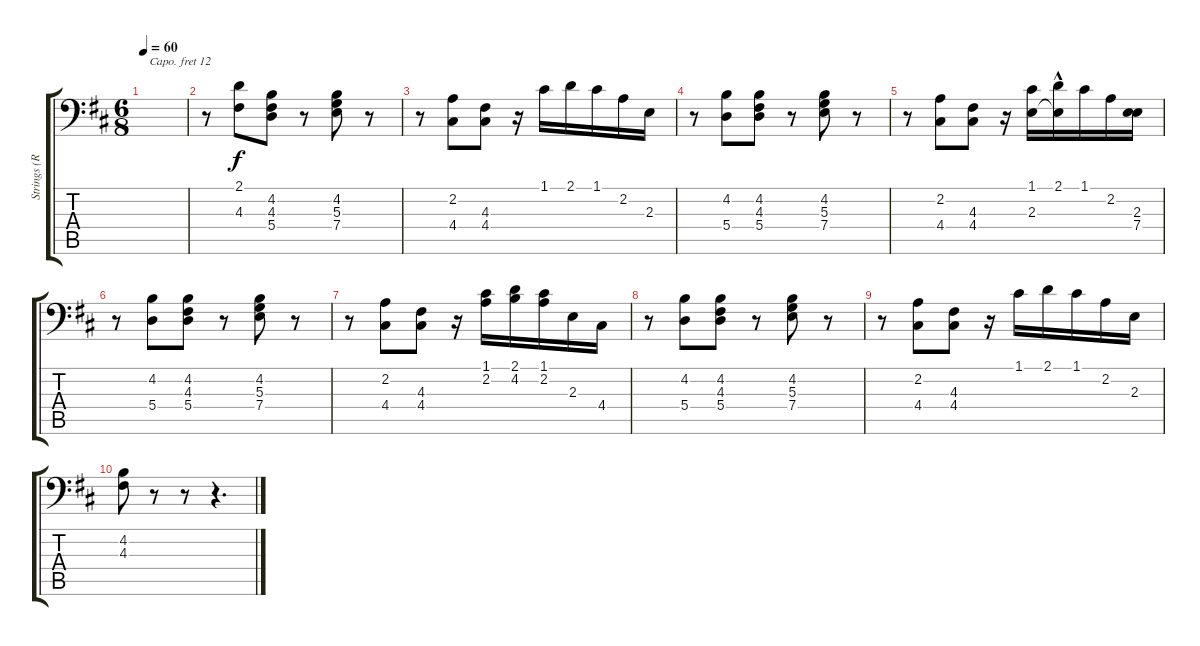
\track ("Strings (Right Hand)" "Strings (R") {instrument synthstrings1}
\staff {score tabs}
\capo 12
\tuning (C3 G2 D2 A1 E1 B0) {hide}
\ts (6 8)
\tempo 60
\clef f4
\ks bminor
|
r.8 (2.1 4.3).8 (4.2 4.3 5.4).8 r.8 (4.2 5.3 7.4).8 r.8 |
r.8 (2.2 4.4).8 (4.3 4.4).8 r.16 1.1.16 2.1.16 1.1.16 2.2.16 2.3.16 |
r.8 (4.2 5.4).8 (4.2 4.3 5.4).8 r.8 (4.2 5.3 7.4).8 r.8 |
r.8 (2.2 4.4).8 (4.3 4.4).8 r.16 (1.1 2.3).16 (2.1 2.3{hac t}).16 1.1.16 2.2.16 (2.3 7.4).16 |
r.8 (4.2 5.4).8 (4.2 4.3 5.4).8 r.8 (4.2 5.3 7.4).8 r.8 |
r.8 (2.2 4.4).8 (4.3 4.4).8 r.16 (1.1 2.2).16 (2.1 4.2).16 (1.1 2.2).16 2.3.16 4.4.16 |
r.8 (4.2 5.4).8 (4.2 4.3 5.4).8 r.8 (4.2 5.3 7.4).8 r.8 |
r.8 (2.2 4.4).8 (4.3 4.4).8 r.16 1.1.16 2.1.16 1.1.16 2.2.16 2.3.16 |
(4.2 4.3).8 r.8 r.8 r.4{d}
